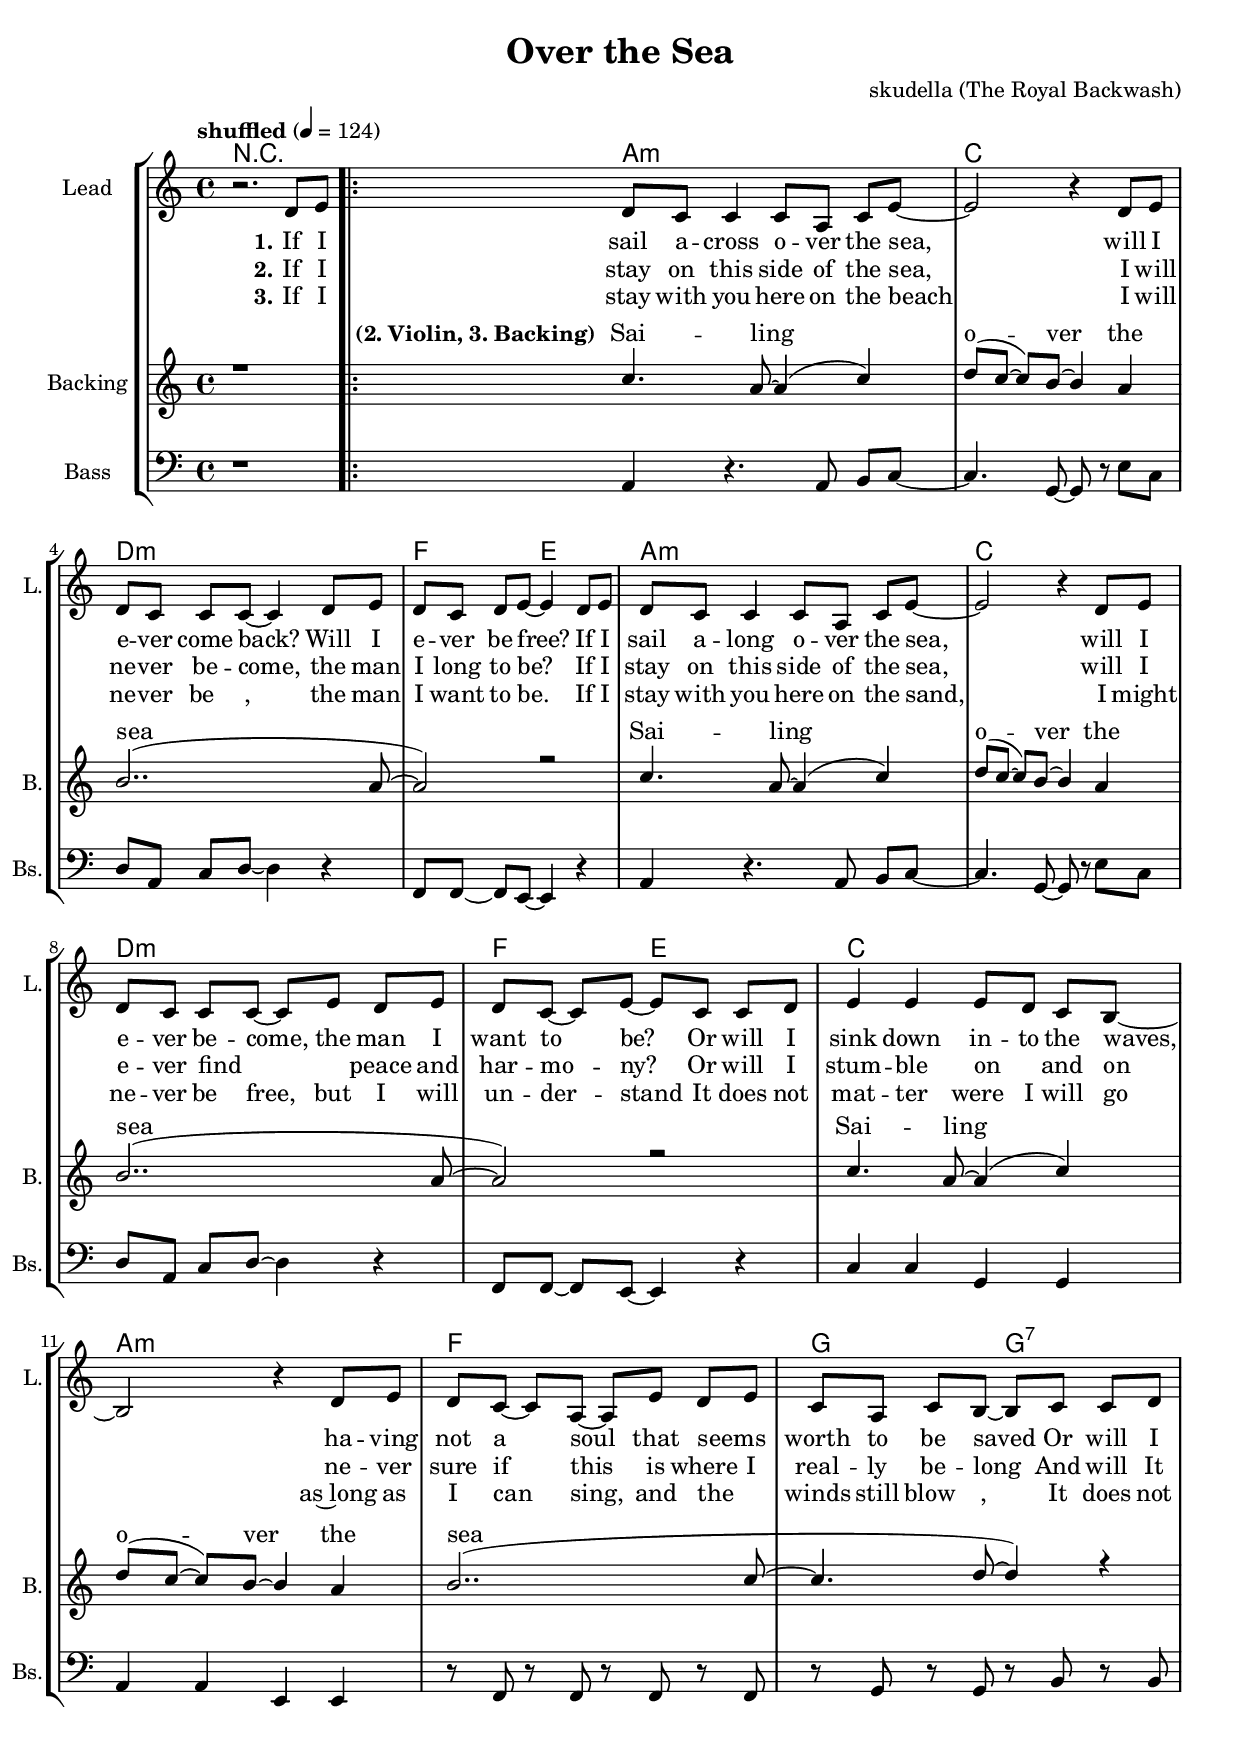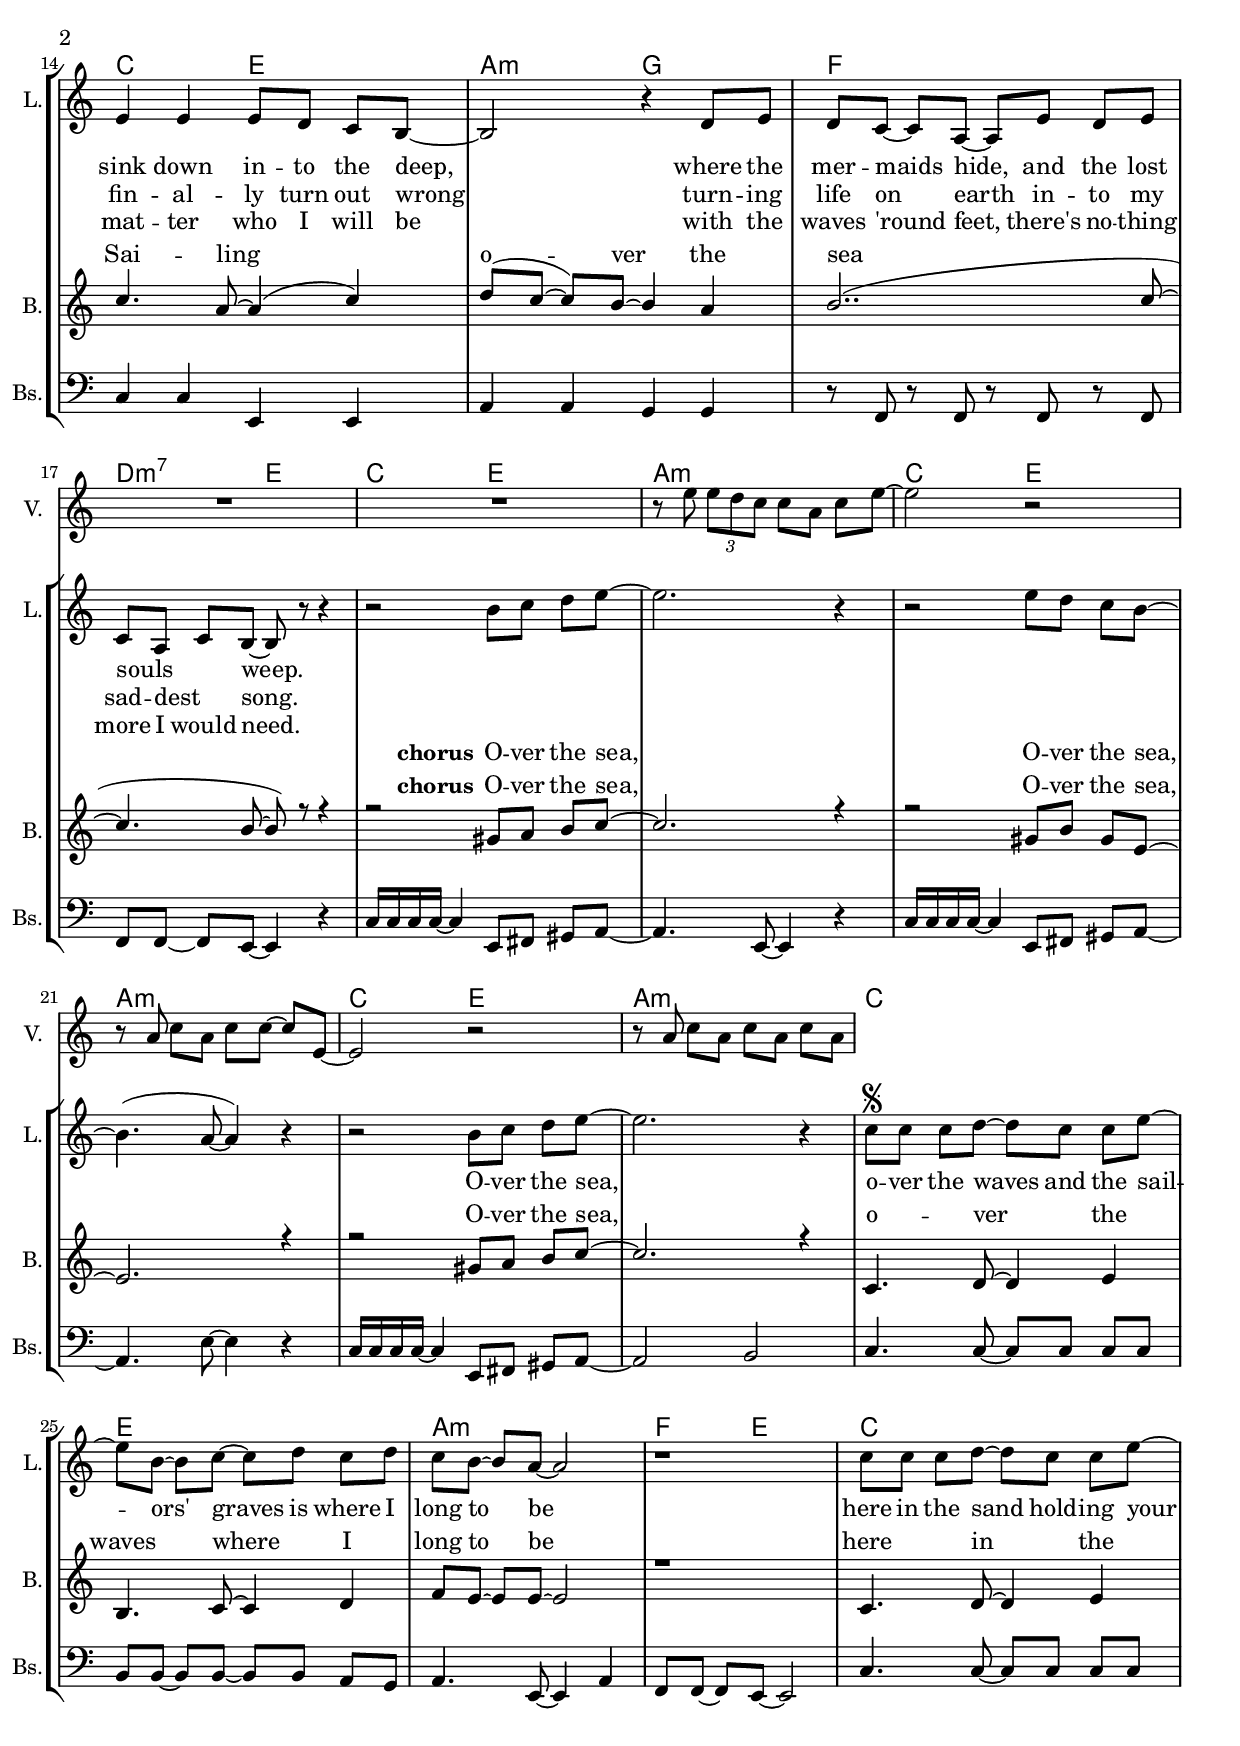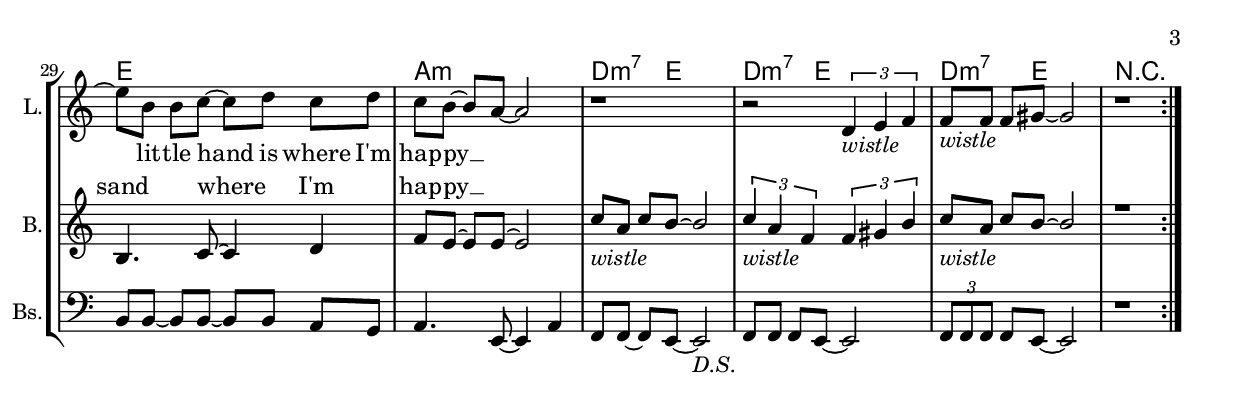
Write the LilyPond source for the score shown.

\version "2.16.2"

\include "swing.ly"

\header {
  title = "Over the Sea"
  composer = "skudella (The Royal Backwash)"

}

global = {
  \key a \minor
  \time 4/4
  \tempo "shuffled" 4 = 124
  
}

harmonies = \chordmode {
  \germanChords
R1
a1:m c d:m f2 e2
a1:m c d:m f2 e2
c1 a:m f g2 g2:7
c2 e a:m g f1 d2:m7 e2

c2 e a1:m
c2 e a1:m
c2 e a1:m
c1 e a:m f4. e8~e2
c1 e a:m d4.:m7 e8~e2
d4.:m7 e8~e2 d4.:m7 e8~e2
R1
\bar ":|."


%f1 c4. g8~g2 a1:m d4.:m e8~e2
%d1:m g1 a1:m f4. e8~e2
%f4. e8~e2 f1 d1:m7
%e1 e1:7

}

violinMusic = \relative c'' {
R1*18
r8 e \tuplet 3/2 {e8 d c} c a c e~
e2 r2 
r8 a, c a c c~c e,~
e2 r2
r8 a c a c a c a


}

leadGuitarMusic = \relative c'' {


}

trumpetoneVerseMusic = \relative c'' {

}

trumpetonePreChorusMusic = \relative c'' {
}

trumpetoneChorusMusic = \relative c'' {
}

trumpetoneBridgeMusic = \relative c'' {
}

trumpettwoVerseMusic = \relative c'' {
}

trumpettwoPreChrousMusic = \relative c'' {

}

trumpettwoChorusMusic = \relative c'' {

}

leadMusicverse = \relative c'{
r2. d8 e
\bar ".|:"
d c c4 c8 a c e~
e2 r4 d8 e
d c c c~c4 d8 e
d8 c d e~e4 d8 e
d c c4 c8 a c e~
e2 r4 d8 e
d c c c~c8 e d8 e
d8 c8~c e8~e8 c c d
e4 e e8 d c b~
b2 r4 d8 e
d c8~c8 a~a e' d e
c a c b~b8 c c d
e4 e e8 d c b~
b2 r4 d8 e
d c8~c8 a~a e' d e
c a c b~b8 r8 r4

}

leadMusicprechorus = \relative c'{
 
}

leadMusicchorus = \relative c''{
r2 b8 c d e~
e2. r4
r2 e8 d c b~
b4. (a8~a4)  r4
r2 b8 c d e~
e2. r4
c8^\segno c c d~d c c e~
e b~b c~c d c d
c b~b a~a2
r1
c8 c c d~d c c e~
e b b c~c d c d
c b~b a~a2
r1
r2 \tuplet 3/2{d,4_\markup { \italic wistle  } e f}
f8_\markup { \italic wistle  } f8 f gis~gis2
r1


}

leadMusicBridge = \relative c'''{

}

leadWordsOne = \lyricmode { 
\set stanza = "1." 

If I sail a -- cross o -- ver the sea,
will I e -- ver come back? Will I e -- ver be free?
If I sail a -- long o -- ver the sea,
will I e -- ver be -- come, the man I want to be?
Or will I sink down in -- to the waves,
ha -- ving not a soul that seems_ _ worth to be saved
Or will I sink down in -- to the deep,
where the mer -- maids hide, and the lost souls_ _ _ weep.

}

leadWordsChorus = \lyricmode {
\set stanza = "chorus"
 O -- ver the sea,
 O -- ver the sea,
 O -- ver the sea,
 o -- ver the waves and the sail -- ors' graves is where I long to be
 here in the sand hold -- ing your lit -- tle hand is where I'm hap -- py __ 
 
}

leadWordsChorusTwo = \lyricmode {
\set stanza = "chorus 2"

}

leadWordsBridge = \lyricmode {
\set stanza = "5." 
}

leadWordsTwo = \lyricmode { 
\set stanza = "2." 
If I stay on this side of the sea,
I will ne -- ver be -- come, the man I long to be?
If I stay on this side of the sea,
will I e -- ver find_ _ _ peace and har -- mo -- ny?
Or will I stum -- ble on_ _ and on
ne -- ver sure if this is where I real -- ly be -- long
And will It fin -- al -- ly turn out wrong
turn -- ing life on earth in -- to my sad -- dest _ song.

}

leadWordsThree = \lyricmode {
\set stanza = "3." 
If I stay with you here on the beach
I will ne -- ver be_ _, the man I want to be.
If I stay with you here on the sand, 
I might ne -- ver be free, but I will un -- der -- stand
It does not mat -- ter were_ I will go
as~long as I can sing, and the_ _ winds still blow_ _, 

It does not mat -- ter who I will be
with the waves 'round feet, there's no -- thing more I would need.

I will be hap -- py_ __ __

}

leadWordsFour = \lyricmode {
\set stanza = "4." 

}


leadWordsFive = \lyricmode {

}

backingOneVerseMusic = \relative c'' {
r1
c4. a8~a4( c4)
d8(c~c) b~b4 a
b2..(a8~
a2) r2
c4. a8~a4( c4)
d8(c~c) b~b4 a
b2..(a8~
a2) r2
c4. a8~a4( c4)
d8(c~c) b~b4 a
b2..(c8~
c4. d8~d4) r4
c4. a8~a4( c4)
d8(c~c) b~b4 a
b2..(c8~
c4. b8~b8) r8 r4
}

backingOneChorusMusic = \relative c'' {
r2 gis8 a b c~
c2. r4
r2 gis8 b gis e~
e2.  r4
r2 gis8 a b c~
c2. r4
c,4. d8~d4 e4
b4. c8~c4 d
f8 e8~e e~e2
r1
c4. d8~d4 e4
b4. c8~c4 d
f8 e8~e e~e2
c'8_\markup { \italic wistle  } a8 c b~b2
\tuplet 3/2{c4_\markup { \italic wistle  } a f} \tuplet 3/2{f4 gis b}
c8_\markup { \italic wistle  } a8 c b~b2
r1

}

backingOneChorusWords = \lyricmode {
\set stanza = "(2. Violin, 3. Backing)"
 Sai -- ling o -- ver the sea
 Sai -- ling o -- ver the sea
 Sai -- ling o -- ver the sea
 Sai -- ling o -- ver the sea

\set stanza = "chorus"

 O -- ver the sea,
 O -- ver the sea,
 O -- ver the sea,
 o -- ver the waves where I long to be
 here in the sand where I'm hap -- py __ 

}

backingTwoVerseMusic = \relative c' {

 
}

backingTwoChorusMusic = \relative c'' {

}

backingTwoChorusWords = \lyricmode {

}

derbassVerse = \relative c {
  \clef bass
r1
a4 r4. a8 b8 c8~
c4. g8~g8 r e' c
d8 a8 c8 d8~d4 r4 
f,8 f8~f8 e8~e4 r4
a4 r4. a8 b8 c8~
c4. g8~g8 r e' c
d8 a8 c8 d8~d4 r4 
f,8 f8~f8 e8~e4 r4
c'4 c4 g g
a a e e
r8 f r8 f r8 f r8 f
r8 g r8 g r8 b r8 b
c4 c4 e, e
a a g g
r8 f r8 f r8 f r8 f
f8 f8~f8 e8~e4 r4

c'16 c c c~c4
e,8 fis gis a~
a4. e8~e4 r4
c'16 c c c~c4
e,8 fis gis a~
a4. e'8~e4 r4
c16 c c c~c4
e,8 fis gis a~
a2 b2

c4. c8~c8 c8 c c 
b8 b8~b b8~b8 b a g
a4. e8~e4 a4
f8 f8~f e8~e2
c'4. c8~c8 c8 c c 
b8 b8~b b8~b8 b a g
a4. e8~e4 a4
f8 f8~f e8~e2-\markup {\italic "D.S. "}
f8 f8 f e8~e2
\tuplet3/2{f8 f f }f e8~e2
r1
%\tuplet4/3{f8 f f f} e8~e2
}

\score {
  \tripletFeel 8 {
  <<
    \new ChordNames {
      \set chordChanges = ##t
      %\transposition e
      \transpose c c { \global \harmonies }
    }

    \new StaffGroup <<
    
      \new Staff = "Violin" {
        \set Staff.instrumentName = #"Violin"
        \set Staff.shortInstrumentName = #"V."
        \set Staff.midiInstrument = #"violin"
         \transpose c c { \violinMusic }
      }
      \new Staff = "Guitar" {
        \set Staff.instrumentName = #"Guitar"
        \set Staff.shortInstrumentName = #"G."
        \set Staff.midiInstrument = #"overdriven guitar"
        \transpose c c { \global \leadGuitarMusic }
      }
        \new Staff = "Trumpets" <<
        \set Staff.instrumentName = #"Trumpets"
	\set Staff.shortInstrumentName = #"T."
        \set Staff.midiInstrument = #"trumpet"
        %\new Voice = "Trumpet1Verse" { \voiceOne << \transpose c c { \global \trumpetoneVerseMusic } >> }
        %\new Voice = "Trumpet1PreChorus" { \voiceOne << \transpose c c { \trumpetonePreChorusMusic } >> }
        %\new Voice = "Trumpet1Chorus" { \voiceOne << \transpose c c { \trumpetoneChorusMusic } >> }
        %\new Voice = "Trumpet1Bridge" { \voiceOne << \transpose c c { \trumpetoneBridgeMusic } >> }
	%\new Voice = "Trumpet2Verse" { \voiceTwo << \transpose c c { \global \trumpettwoVerseMusic } >> }      
	%\new Voice = "Trumpet2PreChorus" { \voiceTwo << \transpose c c {  \trumpettwoPreChrousMusic } >> }      
	%\new Voice = "Trumpet2Chorus" { \voiceTwo << \transpose c c { \trumpettwoChorusMusic } >> }      
        \new Voice = "Trumpet1" { \voiceOne << \transpose c c { \global \trumpetoneVerseMusic \trumpetonePreChorusMusic \trumpetoneChorusMusic \trumpetoneBridgeMusic} >> }
	\new Voice = "Trumpet2" { \voiceTwo << \transpose c c { \global \trumpettwoVerseMusic \trumpettwoPreChrousMusic \trumpettwoChorusMusic} >> }      
      >>
    >>  
    \new StaffGroup <<
      \new Staff = "lead" {
	\set Staff.instrumentName = #"Lead"
	\set Staff.shortInstrumentName = #"L."
        \set Staff.midiInstrument = #"voice oohs"
        \new Voice = "leadverse" { << \transpose c c {  \leadMusicverse } >> }
        \new Voice = "leadprechorus" { << \transpose c c { \leadMusicprechorus } >> }
        \new Voice = "leadchorus" { << \transpose c c { \leadMusicchorus } >> }
        \new Voice = "leadbridge" { << \transpose c c { \leadMusicBridge } >> }
      }
      \new Lyrics \with { alignBelowContext = #"lead" }
      \lyricsto "leadbridge" \leadWordsBridge
      \new Lyrics \with { alignBelowContext = #"lead" }
      \lyricsto "leadchorus" \leadWordsChorus
      \new Lyrics \with { alignBelowContext = #"lead" }
      \lyricsto "leadverse" \leadWordsFour
      \new Lyrics \with { alignBelowContext = #"lead" }
      \lyricsto "leadverse" \leadWordsThree
      \new Lyrics \with { alignBelowContext = #"lead" }
      \lyricsto "leadverse" \leadWordsTwo
      \new Lyrics \with { alignBelowContext = #"lead" }
      \lyricsto "leadverse" \leadWordsOne
      
     
      % we could remove the line about this with the line below, since
      % we want the alto lyrics to be below the alto Voice anyway.
      % \new Lyrics \lyricsto "altos" \altoWords

      \new Staff = "backing" <<
	%  \clef backingTwo
	\set Staff.instrumentName = #"Backing"
	\set Staff.shortInstrumentName = #"B."
        \set Staff.midiInstrument = #"voice oohs"
	\new Voice = "backingOnes" { \voiceOne << \transpose c c { \global \backingOneVerseMusic \backingOneChorusMusic } >> }
	\new Voice = "backingTwoes" { \voiceTwo << \transpose c c { \global \backingTwoVerseMusic \backingTwoChorusMusic } >> }

      >>
      \new Lyrics \with { alignAboveContext = #"backing" }
      \lyricsto "backingOnes" \backingOneChorusWords
      \new Lyrics \with { alignBelowContext = #"backing" }
      \lyricsto "backingTwoes" \backingTwoChorusWords
      
      \new Staff = "Staff_bass" {
        \set Staff.instrumentName = #"Bass"
	\set Staff.shortInstrumentName = #"Bs."
        \set Staff.midiInstrument = #"electric bass (pick)"
        %\set Staff.midiInstrument = #"distorted guitar"
        \transpose c c { \global \derbassVerse }
      }      % again, we could replace the line above this with the line below.
      % \new Lyrics \lyricsto "backingTwoes" \backingTwoWords
    >>
  >>
  }
  \midi {}
  \layout {
    \context {
      \Staff \RemoveEmptyStaves
      \override VerticalAxisGroup #'remove-first = ##t
    }
  }
}

#(set-global-staff-size 19)

\paper {
  page-count = #3
  
}
